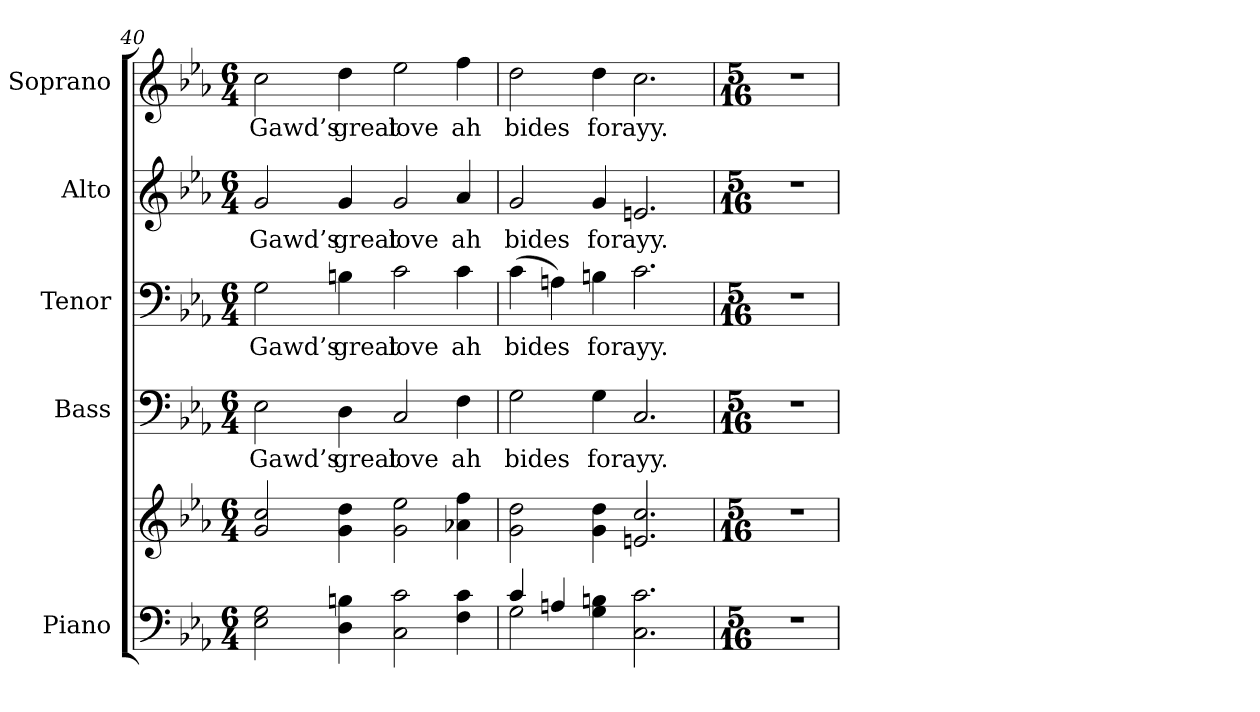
**kern	**kern	**kern	**text	**kern	**text	**kern	**text	**kern	**text
*part5	*part5	*part4	*part4	*part3	*part3	*part2	*part2	*part1	*part1
*staff6	*staff5	*staff4	*staff4	*staff3	*staff3	*staff2	*staff2	*staff1	*staff1
*I"Piano	*	*I"Bass	*	*I"Tenor	*	*I"Alto	*	*I"Soprano	*
*I'Pno.	*	*I'B.	*	*I'T.	*	*I'A.	*	*I'S.	*
*clefF4	*clefG2	*clefF4	*	*clefF4	*	*clefG2	*	*clefG2	*
*k[b-e-a-]	*k[b-e-a-]	*k[b-e-a-]	*	*k[b-e-a-]	*	*k[b-e-a-]	*	*k[b-e-a-]	*
*E-:	*E-:	*E-:	*	*E-:	*	*E-:	*	*E-:	*
*M6/4	*M6/4	*M6/4	*	*M6/4	*	*M6/4	*	*M6/4	*
=40	=40	=40	=40	=40	=40	=40	=40	=40	=40
!	!	!	!LO:LY:b:color=#000000	!	!	!	!	!	!
!	!	!	!	!	!LO:LY:b:color=#000000	!	!	!	!
!	!	!	!	!	!	!	!LO:LY:b:color=#000000	!	!
!	!	!	!	!	!	!	!	!	!LO:LY:b:color=#000000
2E-i\ 2Gi	2gi/ 2cci	2E-i\	Gawd’s	2Gi\	Gawd’s	2gi/	Gawd’s	2cci\	Gawd’s
!	!	!	!LO:LY:b:color=#000000	!	!	!	!	!	!
!	!	!	!	!	!LO:LY:b:color=#000000	!	!	!	!
!	!	!	!	!	!	!	!LO:LY:b:color=#000000	!	!
!	!	!	!	!	!	!	!	!	!LO:LY:b:color=#000000
4Di\ 4Bni	4gi\ 4ddi	4Di\	great	4Bni\	great	4gi/	great	4ddi\	great
!	!	!	!LO:LY:b:color=#000000	!	!	!	!	!	!
!	!	!	!	!	!LO:LY:b:color=#000000	!	!	!	!
!	!	!	!	!	!	!	!LO:LY:b:color=#000000	!	!
!	!	!	!	!	!	!	!	!	!LO:LY:b:color=#000000
2Ci\ 2ci	2gi\ 2ee-i	2Ci/	love	2ci\	love	2gi/	love	2ee-i\	love
!	!	!	!LO:LY:b:color=#000000	!	!	!	!	!	!
!	!	!	!	!	!LO:LY:b:color=#000000	!	!	!	!
!	!	!	!	!	!	!	!LO:LY:b:color=#000000	!	!
!	!	!	!	!	!	!	!	!	!LO:LY:b:color=#000000
4Fi\ 4ci	4a-Xi\ 4ffi	4Fi\	ah	4ci\	ah	4a-i/	ah	4ffi\	ah
!!LO:PB:g=z
=41	=41	=41	=41	=41	=41	=41	=41	=41	=41
*^	*	*	*	*	*	*	*	*	*
!	!	!	!	!LO:LY:b:color=#000000	!	!	!	!	!	!
!	!	!	!	!	!	!LO:LY:b:color=#000000	!	!	!	!
!	!	!	!	!	!	!	!	!LO:LY:b:color=#000000	!	!
!	!	!	!	!	!	!	!	!	!	!LO:LY:b:color=#000000
4ci/	2Gi\	2gi\ 2ddi	2Gi\	bides	(4ci\	bides	2gi/	bides	2ddi\	bides
4Ani/	.	.	.	.	4Ani\)	.	.	.	.	.
!	!	!	!	!LO:LY:b:color=#000000	!	!	!	!	!	!
!	!	!	!	!	!	!LO:LY:b:color=#000000	!	!	!	!
!	!	!	!	!	!	!	!	!LO:LY:b:color=#000000	!	!
!	!	!	!	!	!	!	!	!	!	!LO:LY:b:color=#000000
4Gi\ 4Bni	4ryy	4gi\ 4ddi	4Gi\	for	4Bni\	for	4gi/	for	4ddi\	for
!	!	!	!	!LO:LY:b:color=#000000	!	!	!	!	!	!
!	!	!	!	!	!	!LO:LY:b:color=#000000	!	!	!	!
!	!	!	!	!	!	!	!	!LO:LY:b:color=#000000	!	!
!	!	!	!	!	!	!	!	!	!	!LO:LY:b:color=#000000
2.Ci\ 2.ci	2.ryy	2.eni/ 2.cci	2.Ci/	ayy.	2.ci\	ayy.	2.eni/	ayy.	2.cci\	ayy.
*v	*v	*	*	*	*	*	*	*	*	*
=42	=42	=42	=42	=42	=42	=42	=42	=42	=42
*M5/16	*M5/16	*M5/16	*	*M5/16	*	*M5/16	*	*M5/16	*
*^	*	*	*	*	*	*	*	*	*
!LO:N:vis=1	!	!LO:N:vis=1	!LO:N:vis=1	!	!LO:N:vis=1	!	!LO:N:vis=1	!	!LO:N:vis=1	!
*v	*v	*	*	*	*	*	*	*	*	*
16%5r	16%5r	16%5r	.	16%5r	.	16%5r	.	16%5r	.
=	=	=	=	=	=	=	=	=	=
*-	*-	*-	*-	*-	*-	*-	*-	*-	*-
